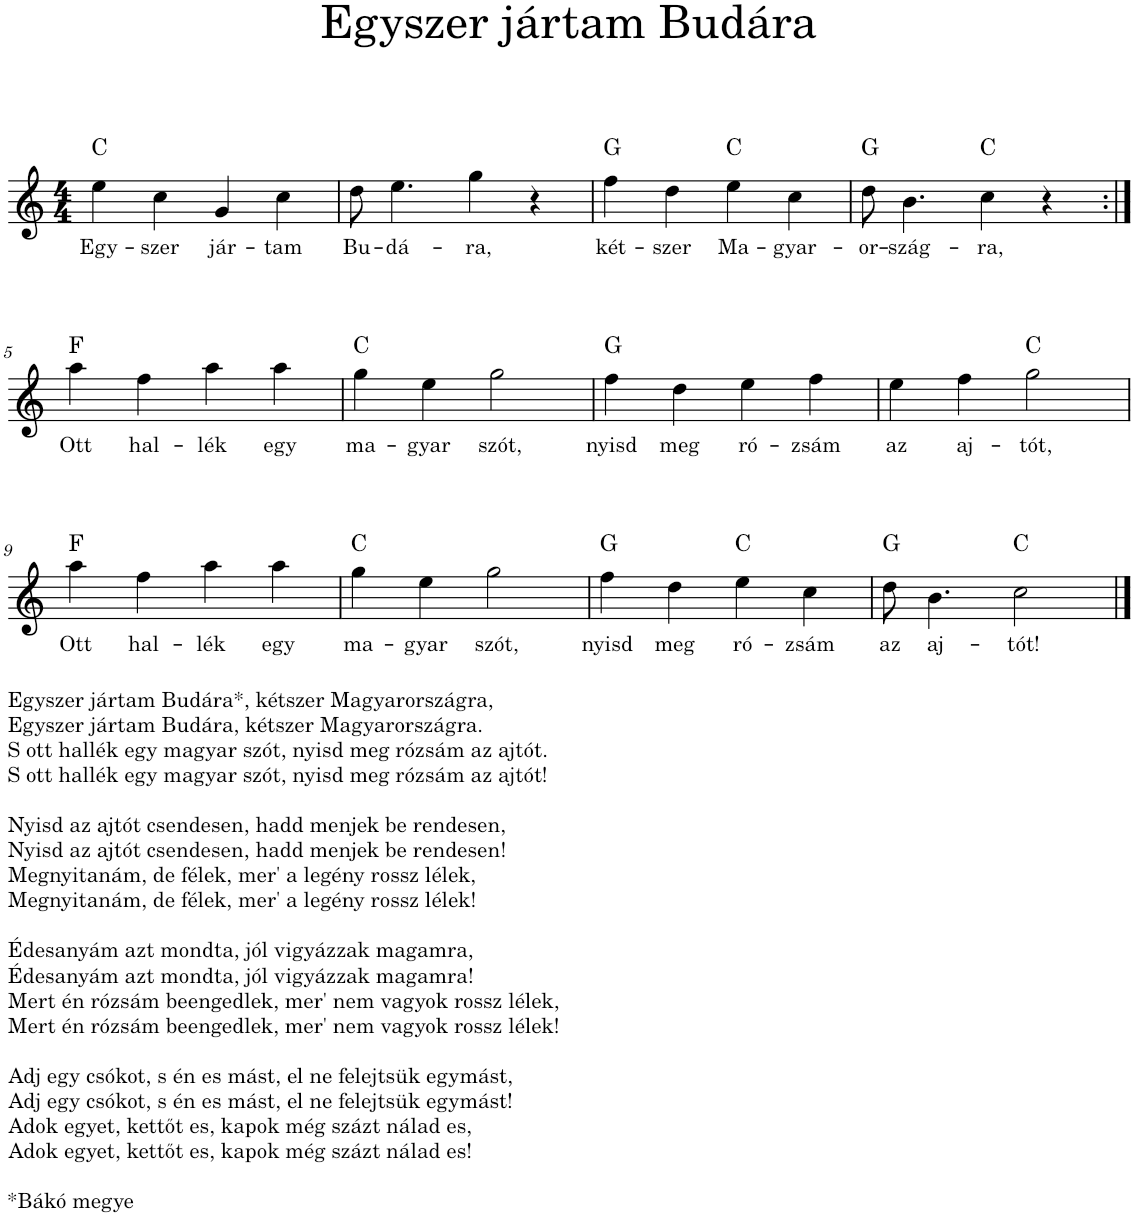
**kern	**text	**harte
*part1	*part1	*part1
*staff1	*staff1	*
*I"Piano	*	*
*I'Pno.	*	*
*clefG2	*	*
*k[]	*	*
*M4/4	*	*
=1	=1	=1
!	!LO:LY:b	!
4ee\	Egy-	C:maj
!	!LO:LY:b	!
4cc\	-szer	.
!	!LO:LY:b	!
4g/	jár-	.
!	!LO:LY:b	!
4cc\	-tam	.
=2	=2	=2
!	!LO:LY:b	!
8dd\	Bu-	.
!	!LO:LY:b	!
4.ee\	-dá-	.
!	!LO:LY:b	!
4gg\	-ra,	.
4r	.	.
=3	=3	=3
!	!LO:LY:b	!
4ff\	két-	G:maj
!	!LO:LY:b	!
4dd\	-szer	.
!	!LO:LY:b	!
4ee\	Ma-	C:maj
!	!LO:LY:b	!
4cc\	-gyar-	.
=4	=4	=4
!	!LO:LY:b	!
8dd\	-or-	G:maj
!	!LO:LY:b	!
4.b\	-szág-	.
!	!LO:LY:b	!
4cc\	-ra,	C:maj
4r	.	.
!!LO:LB:g=z
=5:|!	=5:|!	=5:|!
!	!LO:LY:b	!
4aa\	Ott	F:maj
!	!LO:LY:b	!
4ff\	hal-	.
!	!LO:LY:b	!
4aa\	-lék	.
!	!LO:LY:b	!
4aa\	egy	.
=6	=6	=6
!	!LO:LY:b	!
4gg\	ma-	C:maj
!	!LO:LY:b	!
4ee\	-gyar	.
!	!LO:LY:b	!
2gg\	szót,	.
=7	=7	=7
!	!LO:LY:b	!
4ff\	nyisd	G:maj
!	!LO:LY:b	!
4dd\	meg	.
!	!LO:LY:b	!
4ee\	ró-	.
!	!LO:LY:b	!
4ff\	-zsám	.
=8	=8	=8
!	!LO:LY:b	!
4ee\	az	.
!	!LO:LY:b	!
4ff\	aj-	.
!	!LO:LY:b	!
2gg\	-tót,	C:maj
!!LO:LB:g=z
=9	=9	=9
!LO:TX:b:t=Egyszer jártam Budára*, kétszer Magyarországra,	!	!
!LO:TX:b:t=Egyszer jártam Budára, kétszer Magyarországra.	!	!
!LO:TX:b:t=S ott hallék egy magyar szót, nyisd meg rózsám az ajtót.	!	!
!LO:TX:b:t=S ott hallék egy magyar szót, nyisd meg rózsám az ajtót!	!	!
!LO:TX:b:t=Nyisd az ajtót csendesen, hadd menjek be rendesen,	!	!
!LO:TX:b:t=Nyisd az ajtót csendesen, hadd menjek be rendesen!	!	!
!LO:TX:b:t=Megnyitanám, de félek, mer' a legény rossz lélek,	!	!
!LO:TX:b:t=Megnyitanám, de félek, mer' a legény rossz lélek!	!	!
!LO:TX:b:t=Édesanyám azt mondta, jól vigyázzak magamra,	!	!
!LO:TX:b:t=Édesanyám azt mondta, jól vigyázzak magamra!	!	!
!LO:TX:b:t=Mert én rózsám beengedlek, mer' nem vagyok rossz lélek,	!	!
!LO:TX:b:t=Mert én rózsám beengedlek, mer' nem vagyok rossz lélek!	!	!
!LO:TX:b:t=Adj egy csókot, s én es mást, el ne felejtsük egymást,	!	!
!LO:TX:b:t=Adj egy csókot, s én es mást, el ne felejtsük egymást!	!	!
!LO:TX:b:t=Adok egyet, kettőt es, kapok még százt nálad es,	!	!
!LO:TX:b:t=Adok egyet, kettőt es, kapok még százt nálad es!	!	!
!LO:TX:b:t=*Bákó megye	!	!
!	!LO:LY:b	!
4aa\	Ott	F:maj
!	!LO:LY:b	!
4ff\	hal-	.
!	!LO:LY:b	!
4aa\	-lék	.
!	!LO:LY:b	!
4aa\	egy	.
=10	=10	=10
!	!LO:LY:b	!
4gg\	ma-	C:maj
!	!LO:LY:b	!
4ee\	-gyar	.
!	!LO:LY:b	!
2gg\	szót,	.
=11	=11	=11
!	!LO:LY:b	!
4ff\	nyisd	G:maj
!	!LO:LY:b	!
4dd\	meg	.
!	!LO:LY:b	!
4ee\	ró-	C:maj
!	!LO:LY:b	!
4cc\	-zsám	.
=12	=12	=12
!	!LO:LY:b	!
8dd\	az	G:maj
!	!LO:LY:b	!
4.b\	aj-	.
!	!LO:LY:b	!
2cc\	-tót!	C:maj
==	==	==
*-	*-	*-
